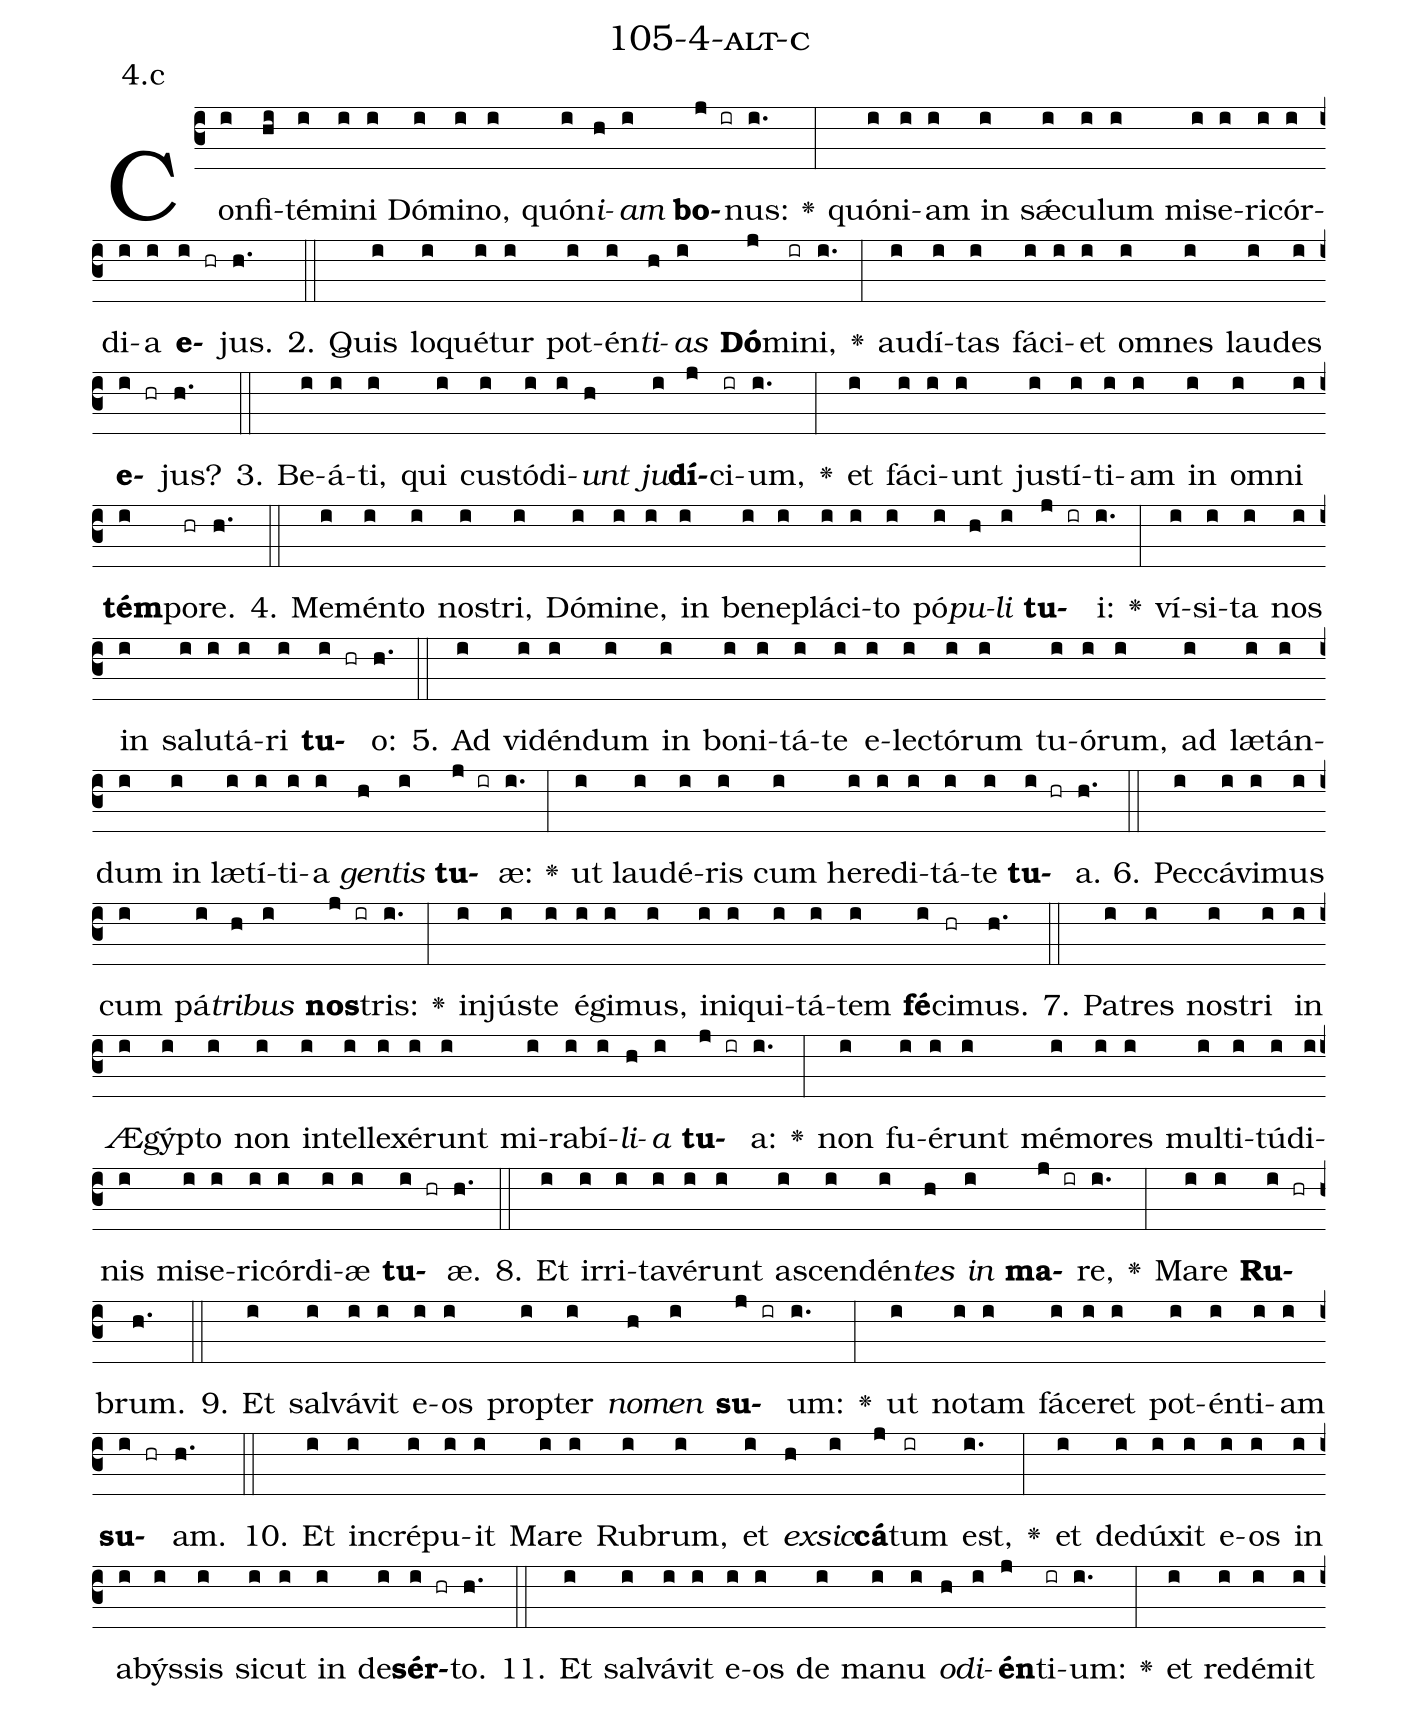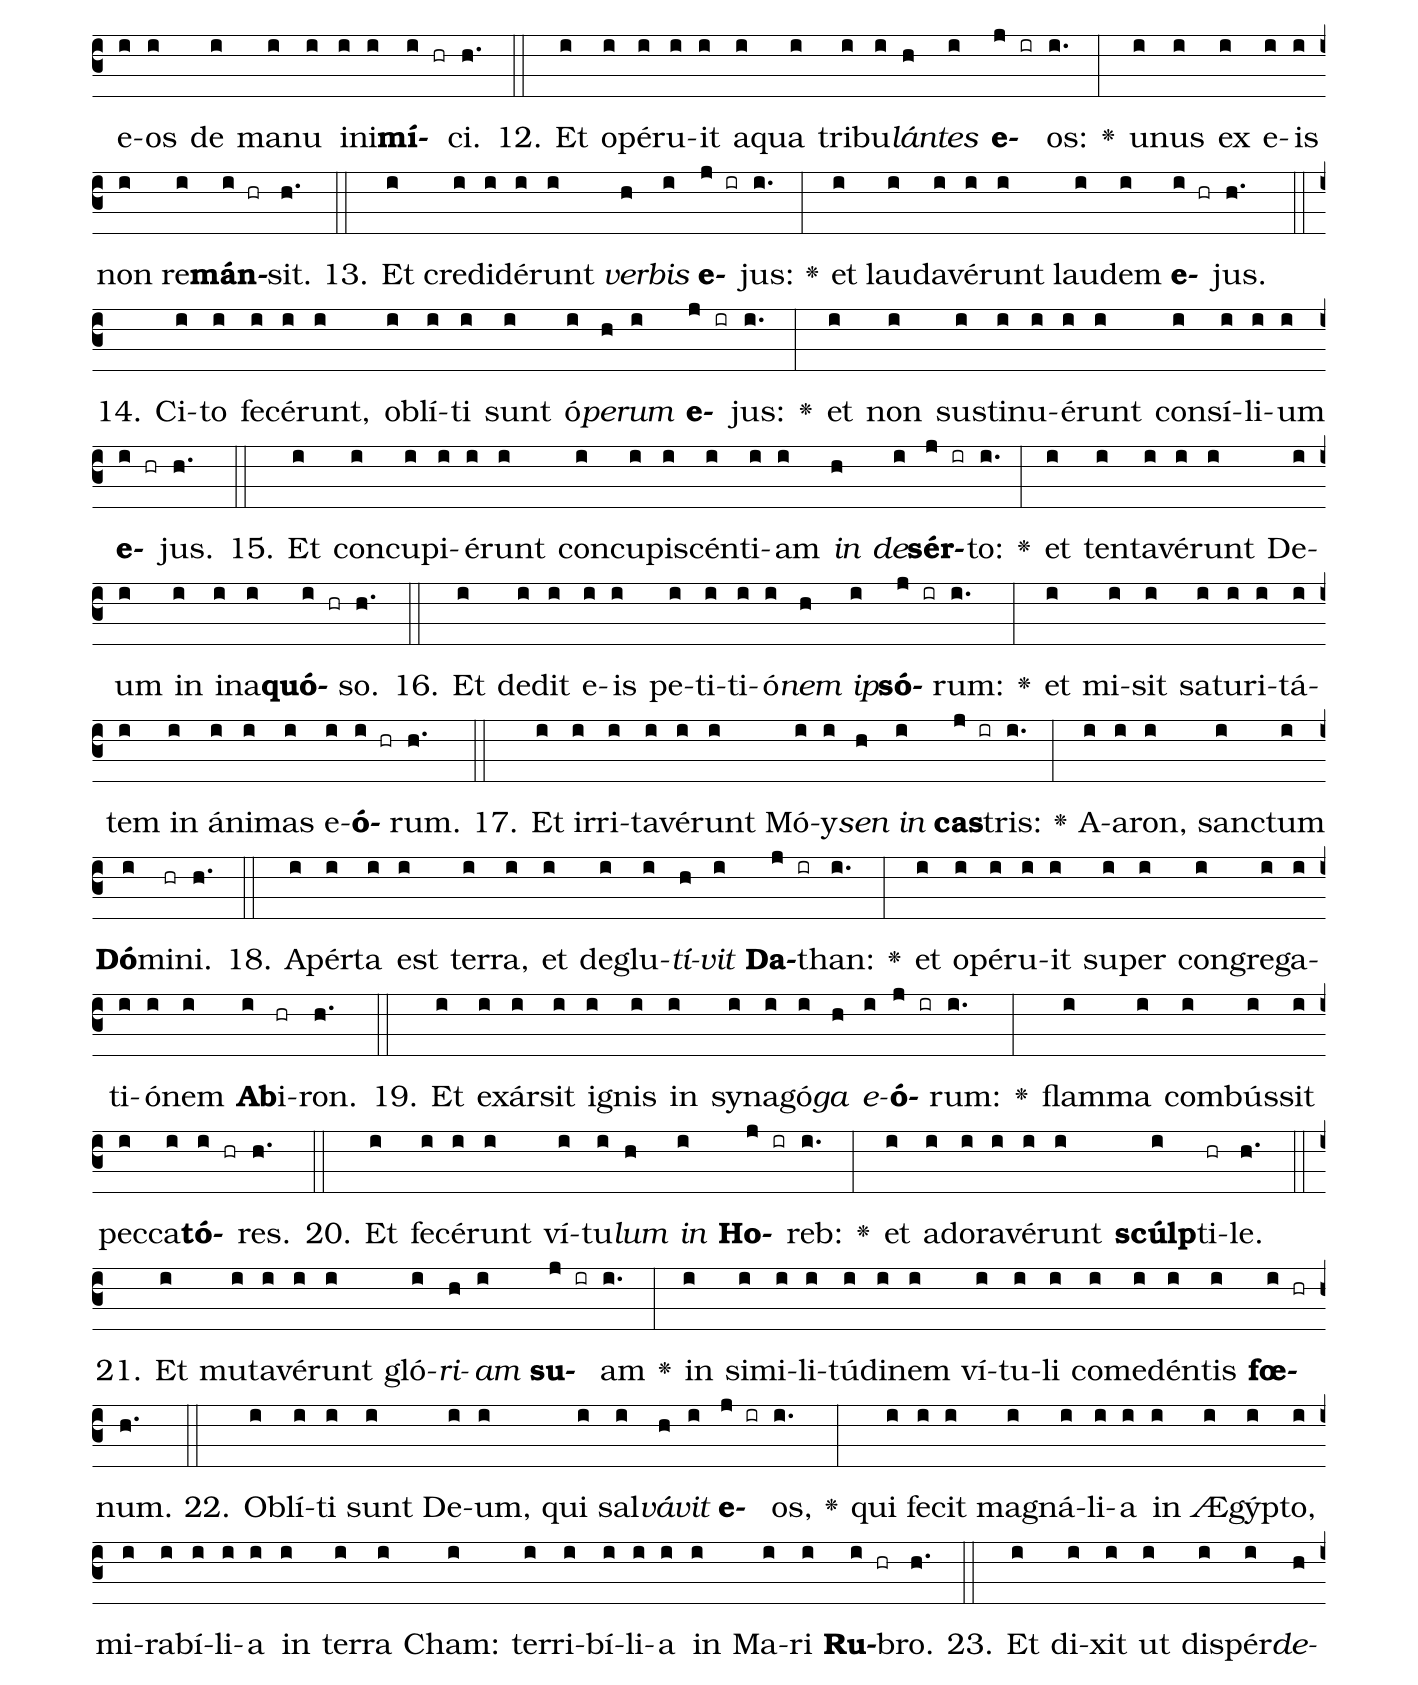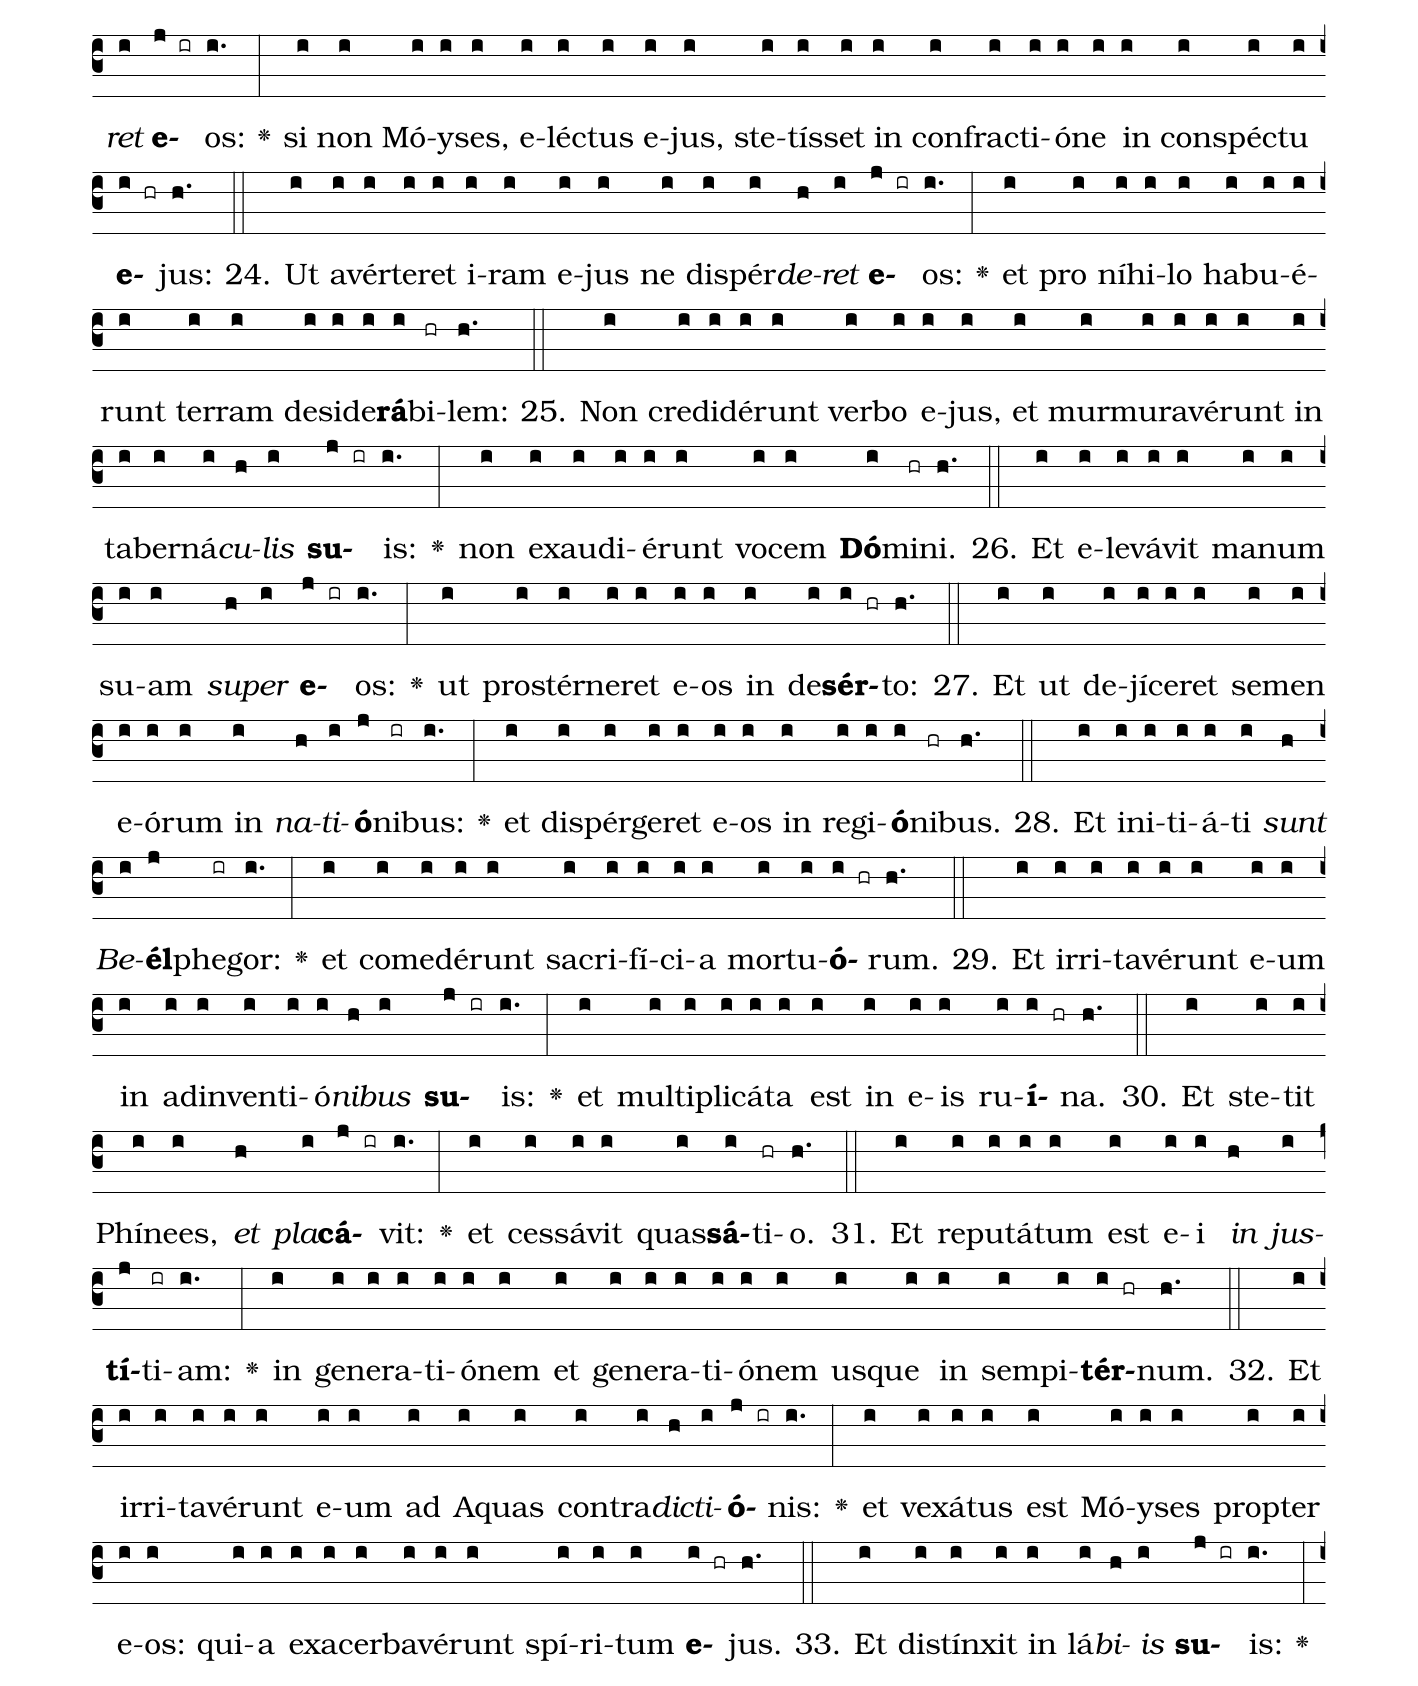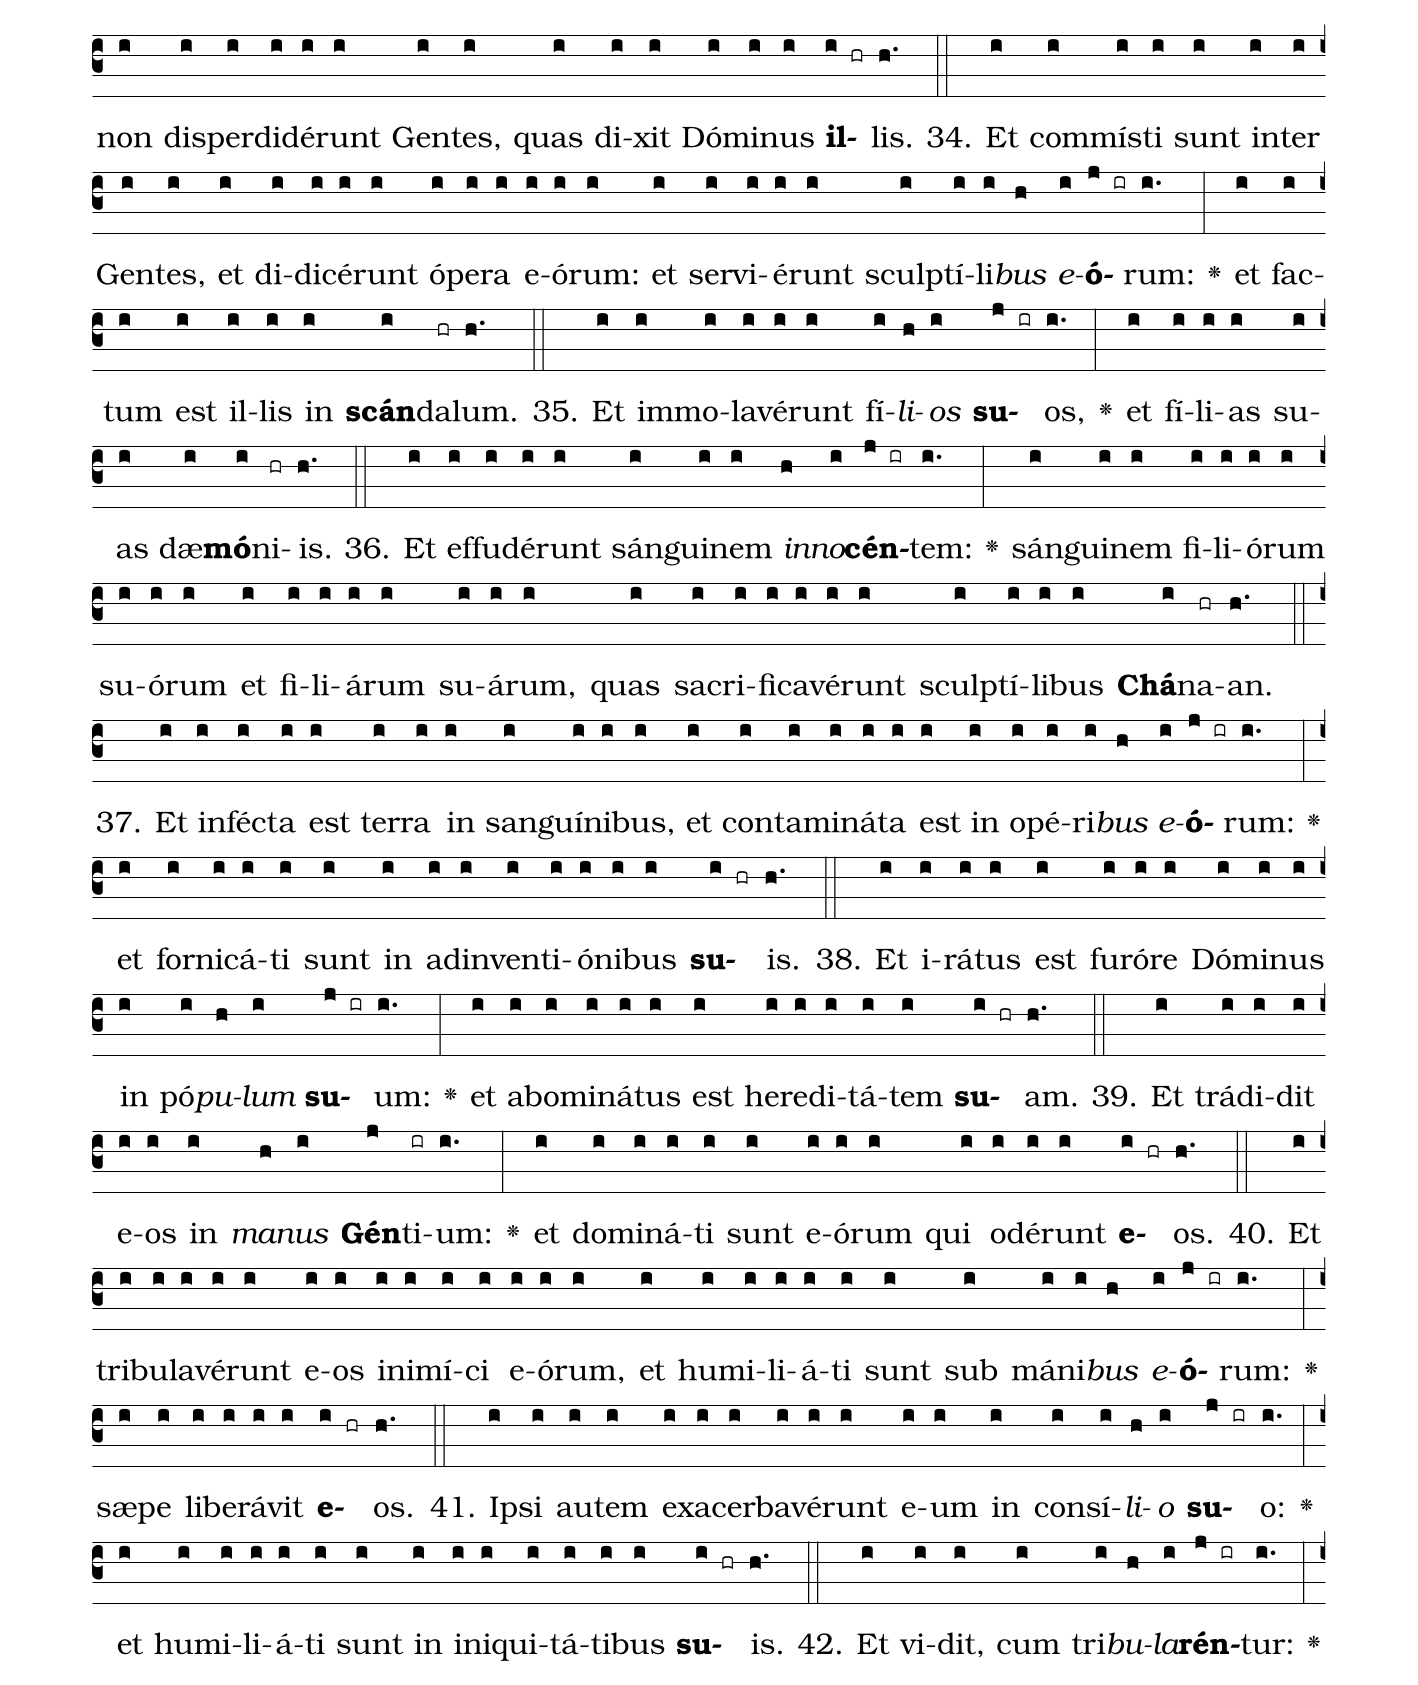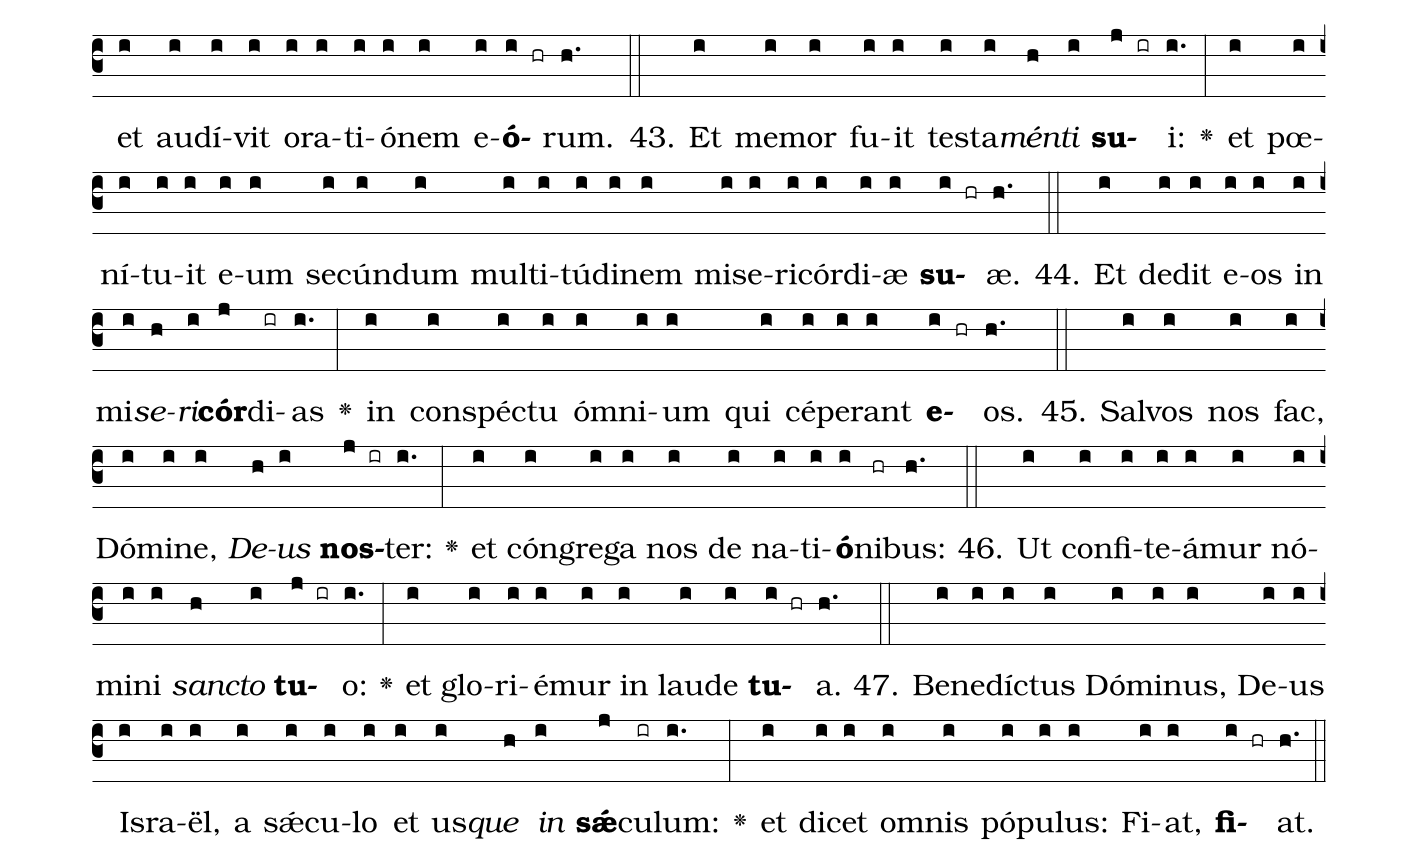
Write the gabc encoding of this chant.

name: 105-4-alt-c;
annotation: 4.c;
%%
(c3)Con(i)fi(hi)té(i)mi(i)ni(i) Dó(i)mi(i)no,(i) quón(i)<i>i</i>(h)<i>am</i>(i) <b>bo</b>(j ir)nus:(i.) <v>\greheightstar</v>(:) quón(i)i(i)am(i) in(i) sǽ(i)cu(i)lum(i) mi(i)se(i)ri(i)cór(i)di(i)a(i) <b>e</b>(i hr)jus.(h.) (::)
2. Quis(i) lo(i)qué(i)tur(i) pot(i)én(i)<i>ti</i>(h)<i>as</i>(i) <b>Dó</b>(j)mi(ir)ni,(i.) <v>\greheightstar</v>(:) au(i)dí(i)tas(i) fá(i)ci(i)et(i) om(i)nes(i) lau(i)des(i) <b>e</b>(i hr)jus?(h.) (::)
3. Be(i)á(i)ti,(i) qui(i) cus(i)tó(i)di(i)<i>unt</i>(h) <i>ju</i>(i)<b>dí</b>(j)ci(ir)um,(i.) <v>\greheightstar</v>(:) et(i) fá(i)ci(i)unt(i) jus(i)tí(i)ti(i)am(i) in(i) om(i)ni(i) <b>tém</b>(i)po(hr)re.(h.) (::)
4. Me(i)mén(i)to(i) nos(i)tri,(i) Dó(i)mi(i)ne,(i) in(i) be(i)ne(i)plá(i)ci(i)to(i) pó(i)<i>pu</i>(h)<i>li</i>(i) <b>tu</b>(j ir)i:(i.) <v>\greheightstar</v>(:) ví(i)si(i)ta(i) nos(i) in(i) sa(i)lu(i)tá(i)ri(i) <b>tu</b>(i hr)o:(h.) (::)
5. Ad(i) vi(i)dén(i)dum(i) in(i) bo(i)ni(i)tá(i)te(i) e(i)lec(i)tó(i)rum(i) tu(i)ó(i)rum,(i) ad(i) læ(i)tán(i)dum(i) in(i) læ(i)tí(i)ti(i)a(i) <i>gen</i>(h)<i>tis</i>(i) <b>tu</b>(j ir)æ:(i.) <v>\greheightstar</v>(:) ut(i) lau(i)dé(i)ris(i) cum(i) he(i)re(i)di(i)tá(i)te(i) <b>tu</b>(i hr)a.(h.) (::)
6. Pec(i)cá(i)vi(i)mus(i) cum(i) pá(i)<i>tri</i>(h)<i>bus</i>(i) <b>nos</b>(j ir)tris:(i.) <v>\greheightstar</v>(:) in(i)jús(i)te(i) é(i)gi(i)mus,(i) in(i)i(i)qui(i)tá(i)tem(i) <b>fé</b>(i)ci(hr)mus.(h.) (::)
7. Pa(i)tres(i) nos(i)tri(i) in(i) Æ(i)gýp(i)to(i) non(i) in(i)tel(i)le(i)xé(i)runt(i) mi(i)ra(i)bí(i)<i>li</i>(h)<i>a</i>(i) <b>tu</b>(j ir)a:(i.) <v>\greheightstar</v>(:) non(i) fu(i)é(i)runt(i) mé(i)mo(i)res(i) mul(i)ti(i)tú(i)di(i)nis(i) mi(i)se(i)ri(i)cór(i)di(i)æ(i) <b>tu</b>(i hr)æ.(h.) (::)
8. Et(i) ir(i)ri(i)ta(i)vé(i)runt(i) a(i)scen(i)dén(i)<i>tes</i>(h) <i>in</i>(i) <b>ma</b>(j ir)re,(i.) <v>\greheightstar</v>(:) Ma(i)re(i) <b>Ru</b>(i hr)brum.(h.) (::)
9. Et(i) sal(i)vá(i)vit(i) e(i)os(i) prop(i)ter(i) <i>no</i>(h)<i>men</i>(i) <b>su</b>(j ir)um:(i.) <v>\greheightstar</v>(:) ut(i) no(i)tam(i) fá(i)ce(i)ret(i) pot(i)én(i)ti(i)am(i) <b>su</b>(i hr)am.(h.) (::)
10. Et(i) in(i)cré(i)pu(i)it(i) Ma(i)re(i) Ru(i)brum,(i) et(i) <i>ex</i>(h)<i>sic</i>(i)<b>cá</b>(j)tum(ir) est,(i.) <v>\greheightstar</v>(:) et(i) de(i)dú(i)xit(i) e(i)os(i) in(i) a(i)býs(i)sis(i) sic(i)ut(i) in(i) de(i)<b>sér</b>(i hr)to.(h.) (::)
11. Et(i) sal(i)vá(i)vit(i) e(i)os(i) de(i) ma(i)nu(i) <i>o</i>(h)<i>di</i>(i)<b>én</b>(j)ti(ir)um:(i.) <v>\greheightstar</v>(:) et(i) red(i)é(i)mit(i) e(i)os(i) de(i) ma(i)nu(i) in(i)i(i)<b>mí</b>(i hr)ci.(h.) (::)
12. Et(i) o(i)pé(i)ru(i)it(i) a(i)qua(i) tri(i)bu(i)<i>lán</i>(h)<i>tes</i>(i) <b>e</b>(j ir)os:(i.) <v>\greheightstar</v>(:) u(i)nus(i) ex(i) e(i)is(i) non(i) re(i)<b>mán</b>(i hr)sit.(h.) (::)
13. Et(i) cre(i)di(i)dé(i)runt(i) <i>ver</i>(h)<i>bis</i>(i) <b>e</b>(j ir)jus:(i.) <v>\greheightstar</v>(:) et(i) lau(i)da(i)vé(i)runt(i) lau(i)dem(i) <b>e</b>(i hr)jus.(h.) (::)
14. Ci(i)to(i) fe(i)cé(i)runt,(i) ob(i)lí(i)ti(i) sunt(i) ó(i)<i>pe</i>(h)<i>rum</i>(i) <b>e</b>(j ir)jus:(i.) <v>\greheightstar</v>(:) et(i) non(i) sus(i)ti(i)nu(i)é(i)runt(i) con(i)sí(i)li(i)um(i) <b>e</b>(i hr)jus.(h.) (::)
15. Et(i) con(i)cu(i)pi(i)é(i)runt(i) con(i)cu(i)pi(i)scén(i)ti(i)am(i) <i>in</i>(h) <i>de</i>(i)<b>sér</b>(j ir)to:(i.) <v>\greheightstar</v>(:) et(i) ten(i)ta(i)vé(i)runt(i) De(i)um(i) in(i) in(i)a(i)<b>quó</b>(i hr)so.(h.) (::)
16. Et(i) de(i)dit(i) e(i)is(i) pe(i)ti(i)ti(i)ó(i)<i>nem</i>(h) <i>ip</i>(i)<b>só</b>(j ir)rum:(i.) <v>\greheightstar</v>(:) et(i) mi(i)sit(i) sa(i)tu(i)ri(i)tá(i)tem(i) in(i) á(i)ni(i)mas(i) e(i)<b>ó</b>(i hr)rum.(h.) (::)
17. Et(i) ir(i)ri(i)ta(i)vé(i)runt(i) Mó(i)y(i)<i>sen</i>(h) <i>in</i>(i) <b>cas</b>(j ir)tris:(i.) <v>\greheightstar</v>(:) A(i)a(i)ron,(i) sanc(i)tum(i) <b>Dó</b>(i)mi(hr)ni.(h.) (::)
18. A(i)pér(i)ta(i) est(i) ter(i)ra,(i) et(i) de(i)glu(i)<i>tí</i>(h)<i>vit</i>(i) <b>Da</b>(j ir)than:(i.) <v>\greheightstar</v>(:) et(i) o(i)pé(i)ru(i)it(i) su(i)per(i) con(i)gre(i)ga(i)ti(i)ó(i)nem(i) <b>Ab</b>(i)i(hr)ron.(h.) (::)
19. Et(i) ex(i)ár(i)sit(i) i(i)gnis(i) in(i) sy(i)na(i)gó(i)<i>ga</i>(h) <i>e</i>(i)<b>ó</b>(j ir)rum:(i.) <v>\greheightstar</v>(:) flam(i)ma(i) com(i)bús(i)sit(i) pec(i)ca(i)<b>tó</b>(i hr)res.(h.) (::)
20. Et(i) fe(i)cé(i)runt(i) ví(i)tu(i)<i>lum</i>(h) <i>in</i>(i) <b>Ho</b>(j ir)reb:(i.) <v>\greheightstar</v>(:) et(i) ad(i)o(i)ra(i)vé(i)runt(i) <b>scúlp</b>(i)ti(hr)le.(h.) (::)
21. Et(i) mu(i)ta(i)vé(i)runt(i) gló(i)<i>ri</i>(h)<i>am</i>(i) <b>su</b>(j ir)am(i.) <v>\greheightstar</v>(:) in(i) si(i)mi(i)li(i)tú(i)di(i)nem(i) ví(i)tu(i)li(i) com(i)e(i)dén(i)tis(i) <b>fœ</b>(i hr)num.(h.) (::)
22. Ob(i)lí(i)ti(i) sunt(i) De(i)um,(i) qui(i) sal(i)<i>vá</i>(h)<i>vit</i>(i) <b>e</b>(j ir)os,(i.) <v>\greheightstar</v>(:) qui(i) fe(i)cit(i) ma(i)gná(i)li(i)a(i) in(i) Æ(i)gýp(i)to,(i) mi(i)ra(i)bí(i)li(i)a(i) in(i) ter(i)ra(i) Cham:(i) ter(i)ri(i)bí(i)li(i)a(i) in(i) Ma(i)ri(i) <b>Ru</b>(i hr)bro.(h.) (::)
23. Et(i) di(i)xit(i) ut(i) dis(i)pér(i)<i>de</i>(h)<i>ret</i>(i) <b>e</b>(j ir)os:(i.) <v>\greheightstar</v>(:) si(i) non(i) Mó(i)y(i)ses,(i) e(i)léc(i)tus(i) e(i)jus,(i) ste(i)tís(i)set(i) in(i) con(i)frac(i)ti(i)ó(i)ne(i) in(i) con(i)spéc(i)tu(i) <b>e</b>(i hr)jus:(h.) (::)
24. Ut(i) a(i)vér(i)te(i)ret(i) i(i)ram(i) e(i)jus(i) ne(i) dis(i)pér(i)<i>de</i>(h)<i>ret</i>(i) <b>e</b>(j ir)os:(i.) <v>\greheightstar</v>(:) et(i) pro(i) ní(i)hi(i)lo(i) ha(i)bu(i)é(i)runt(i) ter(i)ram(i) de(i)si(i)de(i)<b>rá</b>(i)bi(hr)lem:(h.) (::)
25. Non(i) cre(i)di(i)dé(i)runt(i) ver(i)bo(i) e(i)jus,(i) et(i) mur(i)mu(i)ra(i)vé(i)runt(i) in(i) ta(i)ber(i)ná(i)<i>cu</i>(h)<i>lis</i>(i) <b>su</b>(j ir)is:(i.) <v>\greheightstar</v>(:) non(i) ex(i)au(i)di(i)é(i)runt(i) vo(i)cem(i) <b>Dó</b>(i)mi(hr)ni.(h.) (::)
26. Et(i) e(i)le(i)vá(i)vit(i) ma(i)num(i) su(i)am(i) <i>su</i>(h)<i>per</i>(i) <b>e</b>(j ir)os:(i.) <v>\greheightstar</v>(:) ut(i) pro(i)stér(i)ne(i)ret(i) e(i)os(i) in(i) de(i)<b>sér</b>(i hr)to:(h.) (::)
27. Et(i) ut(i) de(i)jí(i)ce(i)ret(i) se(i)men(i) e(i)ó(i)rum(i) in(i) <i>na</i>(h)<i>ti</i>(i)<b>ó</b>(j)ni(ir)bus:(i.) <v>\greheightstar</v>(:) et(i) di(i)spér(i)ge(i)ret(i) e(i)os(i) in(i) re(i)gi(i)<b>ó</b>(i)ni(hr)bus.(h.) (::)
28. Et(i) in(i)i(i)ti(i)á(i)ti(i) <i>sunt</i>(h) <i>Be</i>(i)<b>él</b>(j)phe(ir)gor:(i.) <v>\greheightstar</v>(:) et(i) com(i)e(i)dé(i)runt(i) sa(i)cri(i)fí(i)ci(i)a(i) mor(i)tu(i)<b>ó</b>(i hr)rum.(h.) (::)
29. Et(i) ir(i)ri(i)ta(i)vé(i)runt(i) e(i)um(i) in(i) ad(i)in(i)ven(i)ti(i)ó(i)<i>ni</i>(h)<i>bus</i>(i) <b>su</b>(j ir)is:(i.) <v>\greheightstar</v>(:) et(i) mul(i)ti(i)pli(i)cá(i)ta(i) est(i) in(i) e(i)is(i) ru(i)<b>í</b>(i hr)na.(h.) (::)
30. Et(i) ste(i)tit(i) Phí(i)nees,(i) <i>et</i>(h) <i>pla</i>(i)<b>cá</b>(j ir)vit:(i.) <v>\greheightstar</v>(:) et(i) ces(i)sá(i)vit(i) quas(i)<b>sá</b>(i)ti(hr)o.(h.) (::)
31. Et(i) re(i)pu(i)tá(i)tum(i) est(i) e(i)i(i) <i>in</i>(h) <i>jus</i>(i)<b>tí</b>(j)ti(ir)am:(i.) <v>\greheightstar</v>(:) in(i) ge(i)ne(i)ra(i)ti(i)ó(i)nem(i) et(i) ge(i)ne(i)ra(i)ti(i)ó(i)nem(i) us(i)que(i) in(i) sem(i)pi(i)<b>tér</b>(i hr)num.(h.) (::)
32. Et(i) ir(i)ri(i)ta(i)vé(i)runt(i) e(i)um(i) ad(i) A(i)quas(i) con(i)tra(i)<i>dic</i>(h)<i>ti</i>(i)<b>ó</b>(j ir)nis:(i.) <v>\greheightstar</v>(:) et(i) ve(i)xá(i)tus(i) est(i) Mó(i)y(i)ses(i) prop(i)ter(i) e(i)os:(i) qui(i)a(i) ex(i)a(i)cer(i)ba(i)vé(i)runt(i) spí(i)ri(i)tum(i) <b>e</b>(i hr)jus.(h.) (::)
33. Et(i) di(i)stín(i)xit(i) in(i) lá(i)<i>bi</i>(h)<i>is</i>(i) <b>su</b>(j ir)is:(i.) <v>\greheightstar</v>(:) non(i) dis(i)per(i)di(i)dé(i)runt(i) Gen(i)tes,(i) quas(i) di(i)xit(i) Dó(i)mi(i)nus(i) <b>il</b>(i hr)lis.(h.) (::)
34. Et(i) com(i)mís(i)ti(i) sunt(i) in(i)ter(i) Gen(i)tes,(i) et(i) di(i)di(i)cé(i)runt(i) ó(i)pe(i)ra(i) e(i)ó(i)rum:(i) et(i) ser(i)vi(i)é(i)runt(i) sculp(i)tí(i)li(i)<i>bus</i>(h) <i>e</i>(i)<b>ó</b>(j ir)rum:(i.) <v>\greheightstar</v>(:) et(i) fac(i)tum(i) est(i) il(i)lis(i) in(i) <b>scán</b>(i)da(hr)lum.(h.) (::)
35. Et(i) im(i)mo(i)la(i)vé(i)runt(i) fí(i)<i>li</i>(h)<i>os</i>(i) <b>su</b>(j ir)os,(i.) <v>\greheightstar</v>(:) et(i) fí(i)li(i)as(i) su(i)as(i) dæ(i)<b>mó</b>(i)ni(hr)is.(h.) (::)
36. Et(i) ef(i)fu(i)dé(i)runt(i) sán(i)gui(i)nem(i) <i>in</i>(h)<i>no</i>(i)<b>cén</b>(j ir)tem:(i.) <v>\greheightstar</v>(:) sán(i)gui(i)nem(i) fi(i)li(i)ó(i)rum(i) su(i)ó(i)rum(i) et(i) fi(i)li(i)á(i)rum(i) su(i)á(i)rum,(i) quas(i) sa(i)cri(i)fi(i)ca(i)vé(i)runt(i) sculp(i)tí(i)li(i)bus(i) <b>Chá</b>(i)na(hr)an.(h.) (::)
37. Et(i) in(i)féc(i)ta(i) est(i) ter(i)ra(i) in(i) san(i)guí(i)ni(i)bus,(i) et(i) con(i)ta(i)mi(i)ná(i)ta(i) est(i) in(i) o(i)pé(i)ri(i)<i>bus</i>(h) <i>e</i>(i)<b>ó</b>(j ir)rum:(i.) <v>\greheightstar</v>(:) et(i) for(i)ni(i)cá(i)ti(i) sunt(i) in(i) ad(i)in(i)ven(i)ti(i)ó(i)ni(i)bus(i) <b>su</b>(i hr)is.(h.) (::)
38. Et(i) i(i)rá(i)tus(i) est(i) fu(i)ró(i)re(i) Dó(i)mi(i)nus(i) in(i) pó(i)<i>pu</i>(h)<i>lum</i>(i) <b>su</b>(j ir)um:(i.) <v>\greheightstar</v>(:) et(i) ab(i)o(i)mi(i)ná(i)tus(i) est(i) he(i)re(i)di(i)tá(i)tem(i) <b>su</b>(i hr)am.(h.) (::)
39. Et(i) trá(i)di(i)dit(i) e(i)os(i) in(i) <i>ma</i>(h)<i>nus</i>(i) <b>Gén</b>(j)ti(ir)um:(i.) <v>\greheightstar</v>(:) et(i) do(i)mi(i)ná(i)ti(i) sunt(i) e(i)ó(i)rum(i) qui(i) o(i)dé(i)runt(i) <b>e</b>(i hr)os.(h.) (::)
40. Et(i) tri(i)bu(i)la(i)vé(i)runt(i) e(i)os(i) in(i)i(i)mí(i)ci(i) e(i)ó(i)rum,(i) et(i) hu(i)mi(i)li(i)á(i)ti(i) sunt(i) sub(i) má(i)ni(i)<i>bus</i>(h) <i>e</i>(i)<b>ó</b>(j ir)rum:(i.) <v>\greheightstar</v>(:) sæ(i)pe(i) li(i)be(i)rá(i)vit(i) <b>e</b>(i hr)os.(h.) (::)
41. Ip(i)si(i) au(i)tem(i) ex(i)a(i)cer(i)ba(i)vé(i)runt(i) e(i)um(i) in(i) con(i)sí(i)<i>li</i>(h)<i>o</i>(i) <b>su</b>(j ir)o:(i.) <v>\greheightstar</v>(:) et(i) hu(i)mi(i)li(i)á(i)ti(i) sunt(i) in(i) in(i)i(i)qui(i)tá(i)ti(i)bus(i) <b>su</b>(i hr)is.(h.) (::)
42. Et(i) vi(i)dit,(i) cum(i) tri(i)<i>bu</i>(h)<i>la</i>(i)<b>rén</b>(j ir)tur:(i.) <v>\greheightstar</v>(:) et(i) au(i)dí(i)vit(i) o(i)ra(i)ti(i)ó(i)nem(i) e(i)<b>ó</b>(i hr)rum.(h.) (::)
43. Et(i) me(i)mor(i) fu(i)it(i) tes(i)ta(i)<i>mén</i>(h)<i>ti</i>(i) <b>su</b>(j ir)i:(i.) <v>\greheightstar</v>(:) et(i) pœ(i)ní(i)tu(i)it(i) e(i)um(i) se(i)cún(i)dum(i) mul(i)ti(i)tú(i)di(i)nem(i) mi(i)se(i)ri(i)cór(i)di(i)æ(i) <b>su</b>(i hr)æ.(h.) (::)
44. Et(i) de(i)dit(i) e(i)os(i) in(i) mi(i)<i>se</i>(h)<i>ri</i>(i)<b>cór</b>(j)di(ir)as(i.) <v>\greheightstar</v>(:) in(i) con(i)spéc(i)tu(i) óm(i)ni(i)um(i) qui(i) cé(i)pe(i)rant(i) <b>e</b>(i hr)os.(h.) (::)
45. Sal(i)vos(i) nos(i) fac,(i) Dó(i)mi(i)ne,(i) <i>De</i>(h)<i>us</i>(i) <b>nos</b>(j ir)ter:(i.) <v>\greheightstar</v>(:) et(i) cón(i)gre(i)ga(i) nos(i) de(i) na(i)ti(i)<b>ó</b>(i)ni(hr)bus:(h.) (::)
46. Ut(i) con(i)fi(i)te(i)á(i)mur(i) nó(i)mi(i)ni(i) <i>sanc</i>(h)<i>to</i>(i) <b>tu</b>(j ir)o:(i.) <v>\greheightstar</v>(:) et(i) glo(i)ri(i)é(i)mur(i) in(i) lau(i)de(i) <b>tu</b>(i hr)a.(h.) (::)
47. Be(i)ne(i)díc(i)tus(i) Dó(i)mi(i)nus,(i) De(i)us(i) Is(i)ra(i)ël,(i) a(i) sǽ(i)cu(i)lo(i) et(i) us(i)<i>que</i>(h) <i>in</i>(i) <b>sǽ</b>(j)cu(ir)lum:(i.) <v>\greheightstar</v>(:) et(i) di(i)cet(i) om(i)nis(i) pó(i)pu(i)lus:(i) Fi(i)at,(i) <b>fi</b>(i hr)at.(h.) (::)
